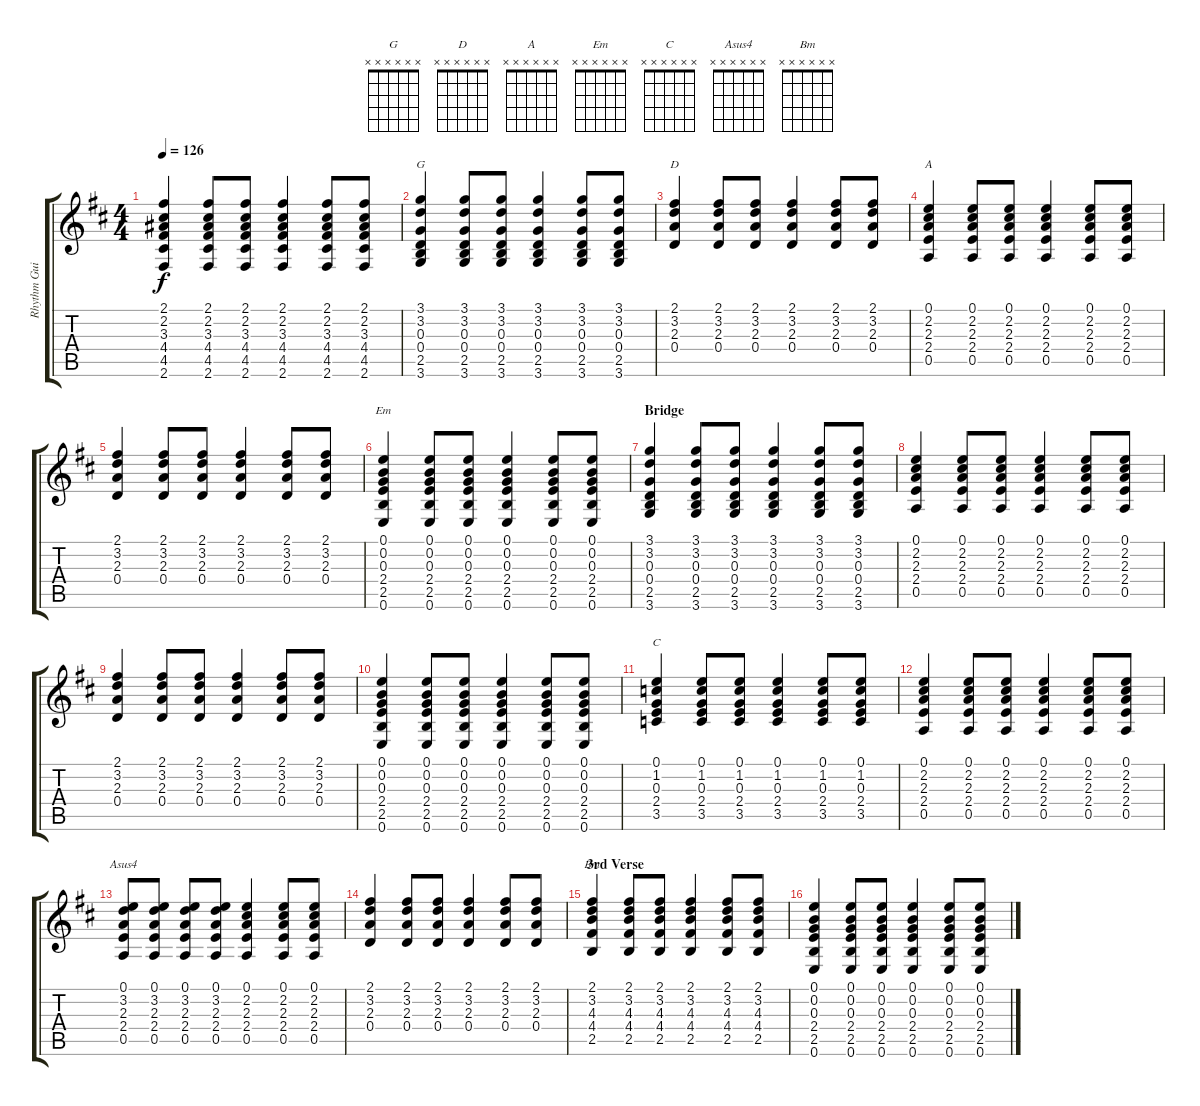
\track ("Rhythm Guitar" "Rhythm Gui") {instrument electricguitarclean}
\staff {score tabs}
\tuning (E4 B3 G3 D3 A2 E2) {hide}
\chord ("G" x x x x x x)
\chord ("D" x x x x x x)
\chord ("A" x x x x x x)
\chord ("Em" x x x x x x)
\chord ("C" x x x x x x)
\chord ("Asus4" x x x x x x)
\chord ("Bm" x x x x x x)
\ts (4 4)
\tempo 126
\clef g2
\ks d
(2.1 2.2 3.3 4.4 4.5 2.6).4{dy f} (2.1 2.2 3.3 4.4 4.5 2.6).8 (2.1 2.2 3.3 4.4 4.5 2.6).8 (2.1 2.2 3.3 4.4 4.5 2.6).4 (2.1 2.2 3.3 4.4 4.5 2.6).8 (2.1 2.2 3.3 4.4 4.5 2.6).8 |
(3.1 3.2 0.3 0.4 2.5 3.6).4{ch "G"} (3.1 3.2 0.3 0.4 2.5 3.6).8 (3.1 3.2 0.3 0.4 2.5 3.6).8 (3.1 3.2 0.3 0.4 2.5 3.6).4 (3.1 3.2 0.3 0.4 2.5 3.6).8 (3.1 3.2 0.3 0.4 2.5 3.6).8 |
(2.1 3.2 2.3 0.4).4{ch "D"} (2.1 3.2 2.3 0.4).8 (2.1 3.2 2.3 0.4).8 (2.1 3.2 2.3 0.4).4 (2.1 3.2 2.3 0.4).8 (2.1 3.2 2.3 0.4).8 |
(0.1 2.2 2.3 2.4 0.5).4{ch "A"} (0.1 2.2 2.3 2.4 0.5).8 (0.1 2.2 2.3 2.4 0.5).8 (0.1 2.2 2.3 2.4 0.5).4 (0.1 2.2 2.3 2.4 0.5).8 (0.1 2.2 2.3 2.4 0.5).8 |
(2.1 3.2 2.3 0.4).4 (2.1 3.2 2.3 0.4).8 (2.1 3.2 2.3 0.4).8 (2.1 3.2 2.3 0.4).4 (2.1 3.2 2.3 0.4).8 (2.1 3.2 2.3 0.4).8 |
(0.1 0.2 0.3 2.4 2.5 0.6).4{ch "Em"} (0.1 0.2 0.3 2.4 2.5 0.6).8 (0.1 0.2 0.3 2.4 2.5 0.6).8 (0.1 0.2 0.3 2.4 2.5 0.6).4 (0.1 0.2 0.3 2.4 2.5 0.6).8 (0.1 0.2 0.3 2.4 2.5 0.6).8 |
\section ("" "Bridge")
(3.1 3.2 0.3 0.4 2.5 3.6).4 (3.1 3.2 0.3 0.4 2.5 3.6).8 (3.1 3.2 0.3 0.4 2.5 3.6).8 (3.1 3.2 0.3 0.4 2.5 3.6).4 (3.1 3.2 0.3 0.4 2.5 3.6).8 (3.1 3.2 0.3 0.4 2.5 3.6).8 |
(0.1 2.2 2.3 2.4 0.5).4 (0.1 2.2 2.3 2.4 0.5).8 (0.1 2.2 2.3 2.4 0.5).8 (0.1 2.2 2.3 2.4 0.5).4 (0.1 2.2 2.3 2.4 0.5).8 (0.1 2.2 2.3 2.4 0.5).8 |
(2.1 3.2 2.3 0.4).4 (2.1 3.2 2.3 0.4).8 (2.1 3.2 2.3 0.4).8 (2.1 3.2 2.3 0.4).4 (2.1 3.2 2.3 0.4).8 (2.1 3.2 2.3 0.4).8 |
(0.1 0.2 0.3 2.4 2.5 0.6).4 (0.1 0.2 0.3 2.4 2.5 0.6).8 (0.1 0.2 0.3 2.4 2.5 0.6).8 (0.1 0.2 0.3 2.4 2.5 0.6).4 (0.1 0.2 0.3 2.4 2.5 0.6).8 (0.1 0.2 0.3 2.4 2.5 0.6).8 |
(0.1 1.2 0.3 2.4 3.5).4{ch "C"} (0.1 1.2 0.3 2.4 3.5).8 (0.1 1.2 0.3 2.4 3.5).8 (0.1 1.2 0.3 2.4 3.5).4 (0.1 1.2 0.3 2.4 3.5).8 (0.1 1.2 0.3 2.4 3.5).8 |
(0.1 2.2 2.3 2.4 0.5).4 (0.1 2.2 2.3 2.4 0.5).8 (0.1 2.2 2.3 2.4 0.5).8 (0.1 2.2 2.3 2.4 0.5).4 (0.1 2.2 2.3 2.4 0.5).8 (0.1 2.2 2.3 2.4 0.5).8 |
(0.1 3.2 2.3 2.4 0.5).8{ch "Asus4"} (0.1 3.2 2.3 2.4 0.5).8 (0.1 3.2 2.3 2.4 0.5).8 (0.1 3.2 2.3 2.4 0.5).8 (0.1 2.2 2.3 2.4 0.5).4 (0.1 2.2 2.3 2.4 0.5).8 (0.1 2.2 2.3 2.4 0.5).8 |
(2.1 3.2 2.3 0.4).4 (2.1 3.2 2.3 0.4).8 (2.1 3.2 2.3 0.4).8 (2.1 3.2 2.3 0.4).4 (2.1 3.2 2.3 0.4).8 (2.1 3.2 2.3 0.4).8 |
\section ("" "3rd Verse")
(2.1 3.2 4.3 4.4 2.5).4{ch "Bm"} (2.1 3.2 4.3 4.4 2.5).8 (2.1 3.2 4.3 4.4 2.5).8 (2.1 3.2 4.3 4.4 2.5).4 (2.1 3.2 4.3 4.4 2.5).8 (2.1 3.2 4.3 4.4 2.5).8 |
(0.1 0.2 0.3 2.4 2.5 0.6).4 (0.1 0.2 0.3 2.4 2.5 0.6).8 (0.1 0.2 0.3 2.4 2.5 0.6).8 (0.1 0.2 0.3 2.4 2.5 0.6).4 (0.1 0.2 0.3 2.4 2.5 0.6).8 (0.1 0.2 0.3 2.4 2.5 0.6).8
